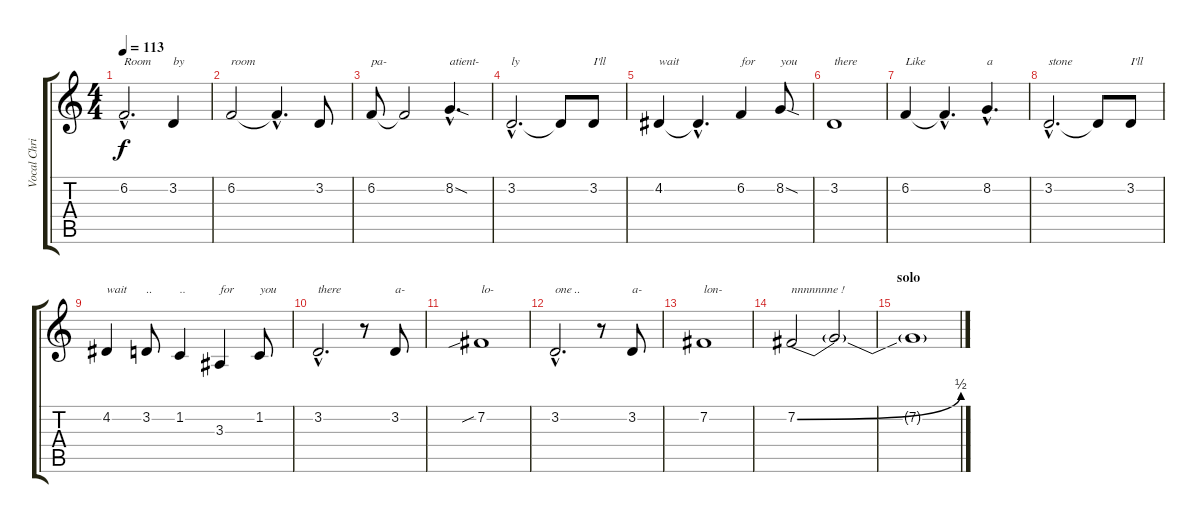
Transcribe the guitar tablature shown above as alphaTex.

\track ("Vocal Chris Cornell" "Vocal Chri") {instrument bassoon}
\staff {score tabs}
\tuning (E4 B3 G3 D3 A2 E2) {hide}
\ts (4 4)
\tempo 113
\clef g2
\ks c
6.2{hac}.2{d txt "Room" dy f} 3.2.4{txt "by"} |
6.2.2{txt "room"} 6.2{hac t}.4{d} 3.2.8 |
6.2.8{txt "pa-"} 6.2{t}.2 8.2{sod hac}.4{d txt "atient-"} |
3.2{hac}.2{d txt "ly"} 3.2{t}.8 3.2.8{txt "I'll"} |
4.2.4{txt "wait"} 4.2{hac t}.4{d} 6.2.4{txt "for"} 8.2{sod}.8{txt "you"} |
3.2.1{txt "there"} |
6.2.4{txt "Like"} 6.2{hac t}.4{d} 8.2{hac}.4{d txt "a"} |
3.2{hac}.2{d txt "stone"} 3.2{t}.8 3.2.8{txt "I'll"} |
4.2.4{txt "wait"} 3.2.8{txt ".."} 1.2.4{txt ".."} 3.3.4{txt "for"} 1.2.8{txt "you"} |
3.2{hac}.2{d txt "there"} r.8 3.2.8{txt "a-"} |
7.2{sib}.1{txt "lo-"} |
3.2{hac}.2{d txt "one .."} r.8 3.2.8{txt "a-"} |
7.2.1{txt "lon-"} |
7.2{be (bend 0 0 60 2)}.2{txt "nnnnnnne !"} 7.2{t}.2 |
\section ("" "solo")
7.2{t}.1
